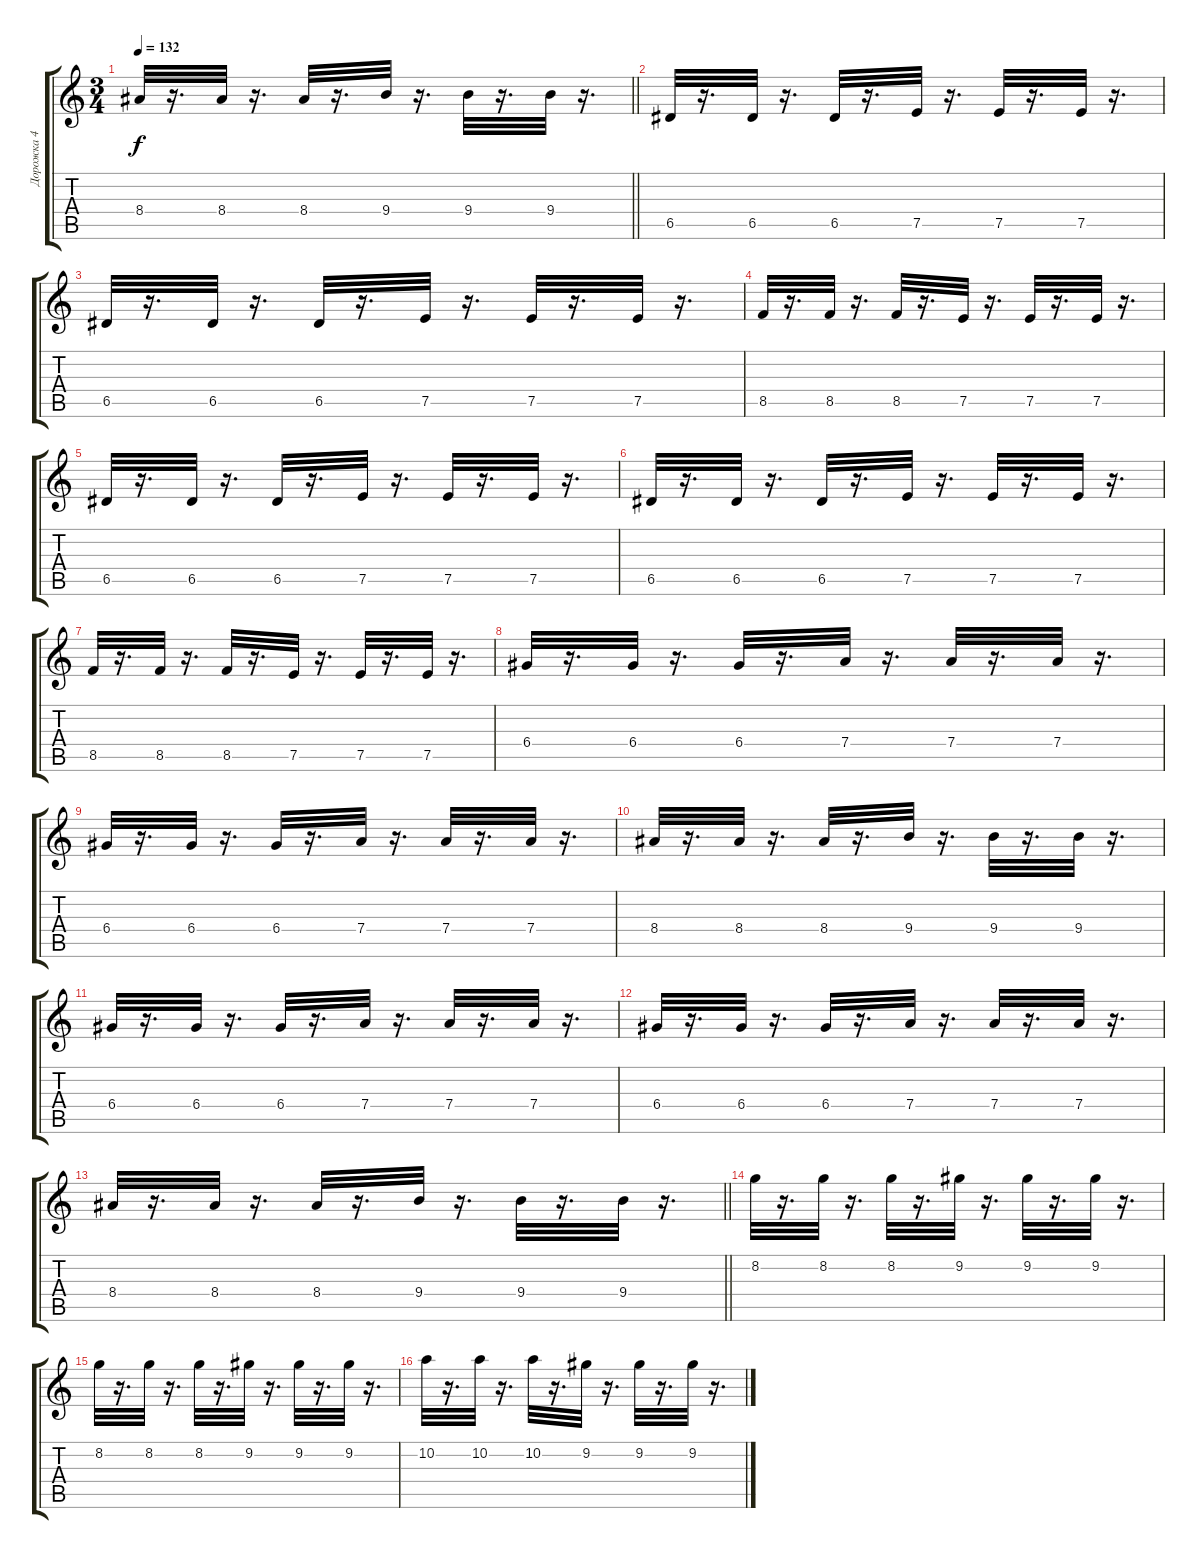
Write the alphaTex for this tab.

\track ("Дорожка 4" "Дорожка 4") {instrument electricguitarclean}
\staff {score tabs}
\tuning (E4 B3 G3 D3 A2 E2) {hide}
\ts (3 4)
\tempo 132
\clef g2
\barLineRight lightlight
\ks c
8.4.32{dy f} r.16{d} 8.4.32 r.16{d} 8.4.32 r.16{d} 9.4.32 r.16{d} 9.4.32 r.16{d} 9.4.32 r.16{d} |
\section ("" "")
6.5.32{volume 8 instrument electricguitarmuted} r.16{d} 6.5.32 r.16{d} 6.5.32 r.16{d} 7.5.32 r.16{d} 7.5.32 r.16{d} 7.5.32 r.16{d} |
6.5.32 r.16{d} 6.5.32 r.16{d} 6.5.32 r.16{d} 7.5.32 r.16{d} 7.5.32 r.16{d} 7.5.32 r.16{d} |
8.5.32 r.16{d} 8.5.32 r.16{d} 8.5.32 r.16{d} 7.5.32 r.16{d} 7.5.32 r.16{d} 7.5.32 r.16{d} |
6.5.32{volume 8 instrument electricguitarmuted} r.16{d} 6.5.32 r.16{d} 6.5.32 r.16{d} 7.5.32 r.16{d} 7.5.32 r.16{d} 7.5.32 r.16{d} |
6.5.32 r.16{d} 6.5.32 r.16{d} 6.5.32 r.16{d} 7.5.32 r.16{d} 7.5.32 r.16{d} 7.5.32 r.16{d} |
8.5.32 r.16{d} 8.5.32 r.16{d} 8.5.32 r.16{d} 7.5.32 r.16{d} 7.5.32 r.16{d} 7.5.32 r.16{d} |
6.4.32 r.16{d} 6.4.32 r.16{d} 6.4.32 r.16{d} 7.4.32 r.16{d} 7.4.32 r.16{d} 7.4.32 r.16{d} |
6.4.32 r.16{d} 6.4.32 r.16{d} 6.4.32 r.16{d} 7.4.32 r.16{d} 7.4.32 r.16{d} 7.4.32 r.16{d} |
8.4.32 r.16{d} 8.4.32 r.16{d} 8.4.32 r.16{d} 9.4.32 r.16{d} 9.4.32 r.16{d} 9.4.32 r.16{d} |
6.4.32 r.16{d} 6.4.32 r.16{d} 6.4.32 r.16{d} 7.4.32 r.16{d} 7.4.32 r.16{d} 7.4.32 r.16{d} |
6.4.32 r.16{d} 6.4.32 r.16{d} 6.4.32 r.16{d} 7.4.32 r.16{d} 7.4.32 r.16{d} 7.4.32 r.16{d} |
\barLineRight lightlight
8.4.32 r.16{d} 8.4.32 r.16{d} 8.4.32 r.16{d} 9.4.32 r.16{d} 9.4.32 r.16{d} 9.4.32 r.16{d} |
\section ("" "")
8.2.32{volume 6 instrument distortionguitar} r.16{d} 8.2.32 r.16{d} 8.2.32 r.16{d} 9.2.32 r.16{d} 9.2.32 r.16{d} 9.2.32 r.16{d} |
8.2.32 r.16{d} 8.2.32 r.16{d} 8.2.32 r.16{d} 9.2.32 r.16{d} 9.2.32 r.16{d} 9.2.32 r.16{d} |
10.2.32 r.16{d} 10.2.32 r.16{d} 10.2.32 r.16{d} 9.2.32 r.16{d} 9.2.32 r.16{d} 9.2.32 r.16{d}
